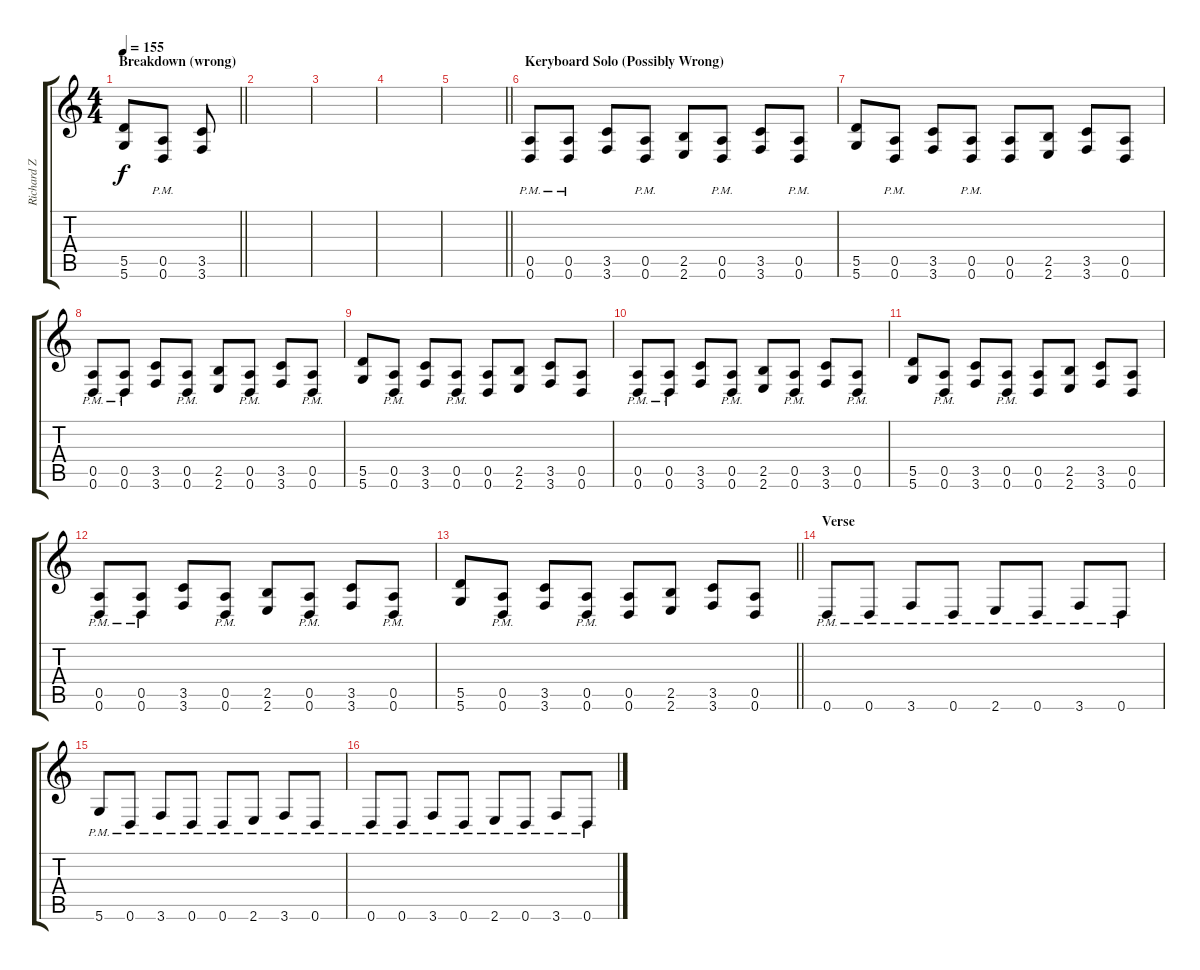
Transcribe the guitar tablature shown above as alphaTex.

\track ("Richard Z Kruspe" "Richard Z ") {instrument overdrivenguitar}
\staff {score tabs}
\tuning (E4 B3 G3 D3 A2 D2) {hide}
\ts (4 4)
\section ("" "Breakdown (wrong)")
\tempo 155
\clef g2
\barLineRight lightlight
\ks c
(5.5 5.6).8{dy f} (0.5{pm} 0.6{pm}).8 (3.5 3.6).8 |
|
|
|
\barLineRight lightlight
|
\section ("" "Keryboard Solo (Possibly Wrong)")
(0.5{pm} 0.6{pm}).8 (0.5{pm} 0.6{pm}).8 (3.5 3.6).8 (0.5{pm} 0.6{pm}).8 (2.5 2.6).8 (0.5{pm} 0.6{pm}).8 (3.5 3.6).8 (0.5{pm} 0.6{pm}).8 |
(5.5 5.6).8 (0.5{pm} 0.6{pm}).8 (3.5 3.6).8 (0.5{pm} 0.6{pm}).8 (0.5 0.6).8 (2.5 2.6).8 (3.5 3.6).8 (0.5 0.6).8 |
(0.5{pm} 0.6{pm}).8 (0.5{pm} 0.6{pm}).8 (3.5 3.6).8 (0.5{pm} 0.6{pm}).8 (2.5 2.6).8 (0.5{pm} 0.6{pm}).8 (3.5 3.6).8 (0.5{pm} 0.6{pm}).8 |
(5.5 5.6).8 (0.5{pm} 0.6{pm}).8 (3.5 3.6).8 (0.5{pm} 0.6{pm}).8 (0.5 0.6).8 (2.5 2.6).8 (3.5 3.6).8 (0.5 0.6).8 |
(0.5{pm} 0.6{pm}).8 (0.5{pm} 0.6{pm}).8 (3.5 3.6).8 (0.5{pm} 0.6{pm}).8 (2.5 2.6).8 (0.5{pm} 0.6{pm}).8 (3.5 3.6).8 (0.5{pm} 0.6{pm}).8 |
(5.5 5.6).8 (0.5{pm} 0.6{pm}).8 (3.5 3.6).8 (0.5{pm} 0.6{pm}).8 (0.5 0.6).8 (2.5 2.6).8 (3.5 3.6).8 (0.5 0.6).8 |
(0.5{pm} 0.6{pm}).8 (0.5{pm} 0.6{pm}).8 (3.5 3.6).8 (0.5{pm} 0.6{pm}).8 (2.5 2.6).8 (0.5{pm} 0.6{pm}).8 (3.5 3.6).8 (0.5{pm} 0.6{pm}).8 |
\barLineRight lightlight
(5.5 5.6).8 (0.5{pm} 0.6{pm}).8 (3.5 3.6).8 (0.5{pm} 0.6{pm}).8 (0.5 0.6).8 (2.5 2.6).8 (3.5 3.6).8 (0.5 0.6).8 |
\section ("" "Verse")
0.6{pm}.8 0.6{pm}.8 3.6{pm}.8 0.6{pm}.8 2.6{pm}.8 0.6{pm}.8 3.6{pm}.8 0.6{pm}.8 |
5.6{pm}.8 0.6{pm}.8 3.6{pm}.8 0.6{pm}.8 0.6{pm}.8 2.6{pm}.8 3.6{pm}.8 0.6{pm}.8 |
0.6{pm}.8 0.6{pm}.8 3.6{pm}.8 0.6{pm}.8 2.6{pm}.8 0.6{pm}.8 3.6{pm}.8 0.6{pm}.8
